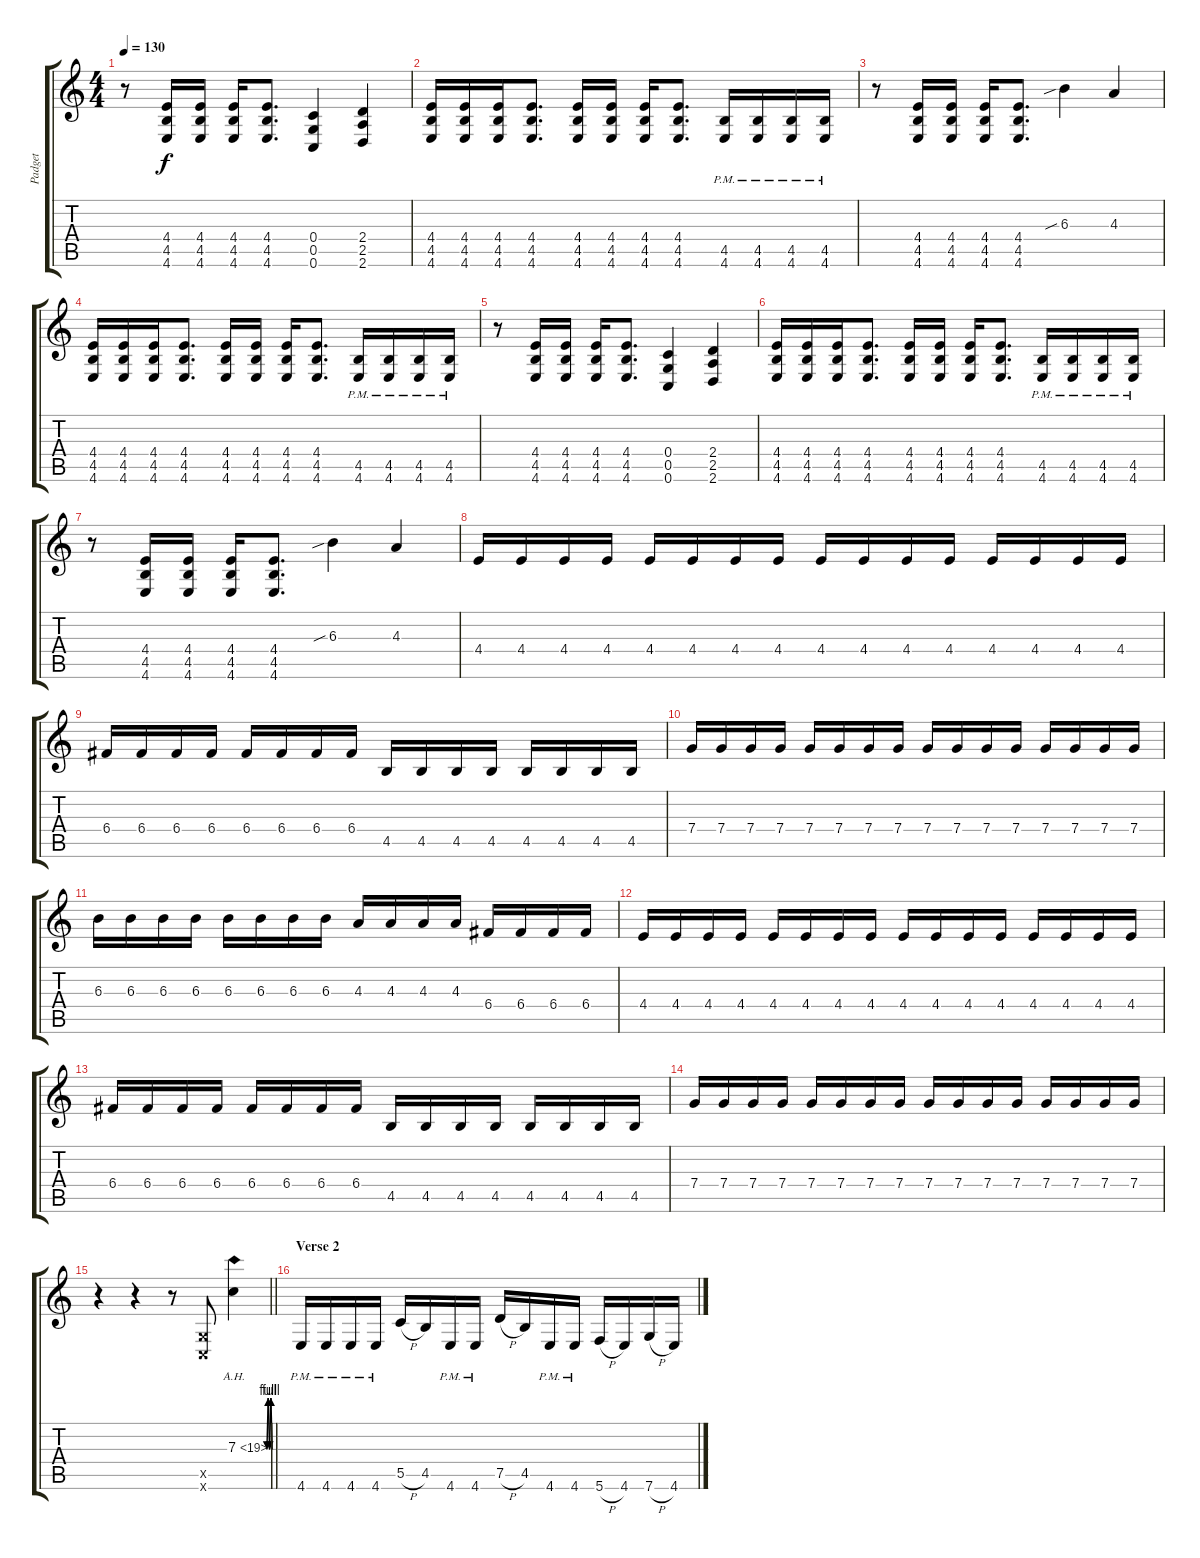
\track ("Padget" "Padget") {instrument distortionguitar}
\staff {score tabs}
\tuning (D4 A3 F3 C3 G2 C2) {hide}
\ts (4 4)
\tempo 130
\clef g2
\ks c
r.8{dy f} (4.4 4.5 4.6).16 (4.4 4.5 4.6).16 (4.4 4.5 4.6).16 (4.4 4.5 4.6).8{d} (0.4 0.5 0.6).4 (2.4 2.5 2.6).4 |
(4.4 4.5 4.6).16 (4.4 4.5 4.6).16 (4.4 4.5 4.6).16 (4.4 4.5 4.6).8{d} (4.4 4.5 4.6).16 (4.4 4.5 4.6).16 (4.4 4.5 4.6).16 (4.4 4.5 4.6).8{d} (4.5{pm} 4.6{pm}).16 (4.5{pm} 4.6{pm}).16 (4.5{pm} 4.6{pm}).16 (4.5{pm} 4.6{pm}).16 |
r.8 (4.4 4.5 4.6).16 (4.4 4.5 4.6).16 (4.4 4.5 4.6).16 (4.4 4.5 4.6).8{d} 6.3{sib}.4 4.3.4 |
(4.4 4.5 4.6).16 (4.4 4.5 4.6).16 (4.4 4.5 4.6).16 (4.4 4.5 4.6).8{d} (4.4 4.5 4.6).16 (4.4 4.5 4.6).16 (4.4 4.5 4.6).16 (4.4 4.5 4.6).8{d} (4.5{pm} 4.6{pm}).16 (4.5{pm} 4.6{pm}).16 (4.5{pm} 4.6{pm}).16 (4.5{pm} 4.6{pm}).16 |
r.8 (4.4 4.5 4.6).16 (4.4 4.5 4.6).16 (4.4 4.5 4.6).16 (4.4 4.5 4.6).8{d} (0.4 0.5 0.6).4 (2.4 2.5 2.6).4 |
(4.4 4.5 4.6).16 (4.4 4.5 4.6).16 (4.4 4.5 4.6).16 (4.4 4.5 4.6).8{d} (4.4 4.5 4.6).16 (4.4 4.5 4.6).16 (4.4 4.5 4.6).16 (4.4 4.5 4.6).8{d} (4.5{pm} 4.6{pm}).16 (4.5{pm} 4.6{pm}).16 (4.5{pm} 4.6{pm}).16 (4.5{pm} 4.6{pm}).16 |
r.8 (4.4 4.5 4.6).16 (4.4 4.5 4.6).16 (4.4 4.5 4.6).16 (4.4 4.5 4.6).8{d} 6.3{sib}.4 4.3.4 |
4.4.16 4.4.16 4.4.16 4.4.16 4.4.16 4.4.16 4.4.16 4.4.16 4.4.16 4.4.16 4.4.16 4.4.16 4.4.16 4.4.16 4.4.16 4.4.16 |
6.4.16 6.4.16 6.4.16 6.4.16 6.4.16 6.4.16 6.4.16 6.4.16 4.5.16 4.5.16 4.5.16 4.5.16 4.5.16 4.5.16 4.5.16 4.5.16 |
7.4.16 7.4.16 7.4.16 7.4.16 7.4.16 7.4.16 7.4.16 7.4.16 7.4.16 7.4.16 7.4.16 7.4.16 7.4.16 7.4.16 7.4.16 7.4.16 |
6.3.16 6.3.16 6.3.16 6.3.16 6.3.16 6.3.16 6.3.16 6.3.16 4.3.16 4.3.16 4.3.16 4.3.16 6.4.16 6.4.16 6.4.16 6.4.16 |
4.4.16 4.4.16 4.4.16 4.4.16 4.4.16 4.4.16 4.4.16 4.4.16 4.4.16 4.4.16 4.4.16 4.4.16 4.4.16 4.4.16 4.4.16 4.4.16 |
6.4.16 6.4.16 6.4.16 6.4.16 6.4.16 6.4.16 6.4.16 6.4.16 4.5.16 4.5.16 4.5.16 4.5.16 4.5.16 4.5.16 4.5.16 4.5.16 |
7.4.16 7.4.16 7.4.16 7.4.16 7.4.16 7.4.16 7.4.16 7.4.16 7.4.16 7.4.16 7.4.16 7.4.16 7.4.16 7.4.16 7.4.16 7.4.16 |
\barLineRight lightlight
r.4 r.4 r.8 (0.5{x} 0.6{x}).8 7.3{be (custom 0 0 15 4 30 0 45 4 60 0) ah 12}.4 |
\section ("" "Verse 2")
4.6{pm}.16 4.6{pm}.16 4.6{pm}.16 4.6{pm}.16 5.5{h}.16 4.5.16 4.6{pm}.16 4.6{pm}.16 7.5{h}.16 4.5.16 4.6{pm}.16 4.6{pm}.16 5.6{h}.16 4.6.16 7.6{h}.16 4.6.16
